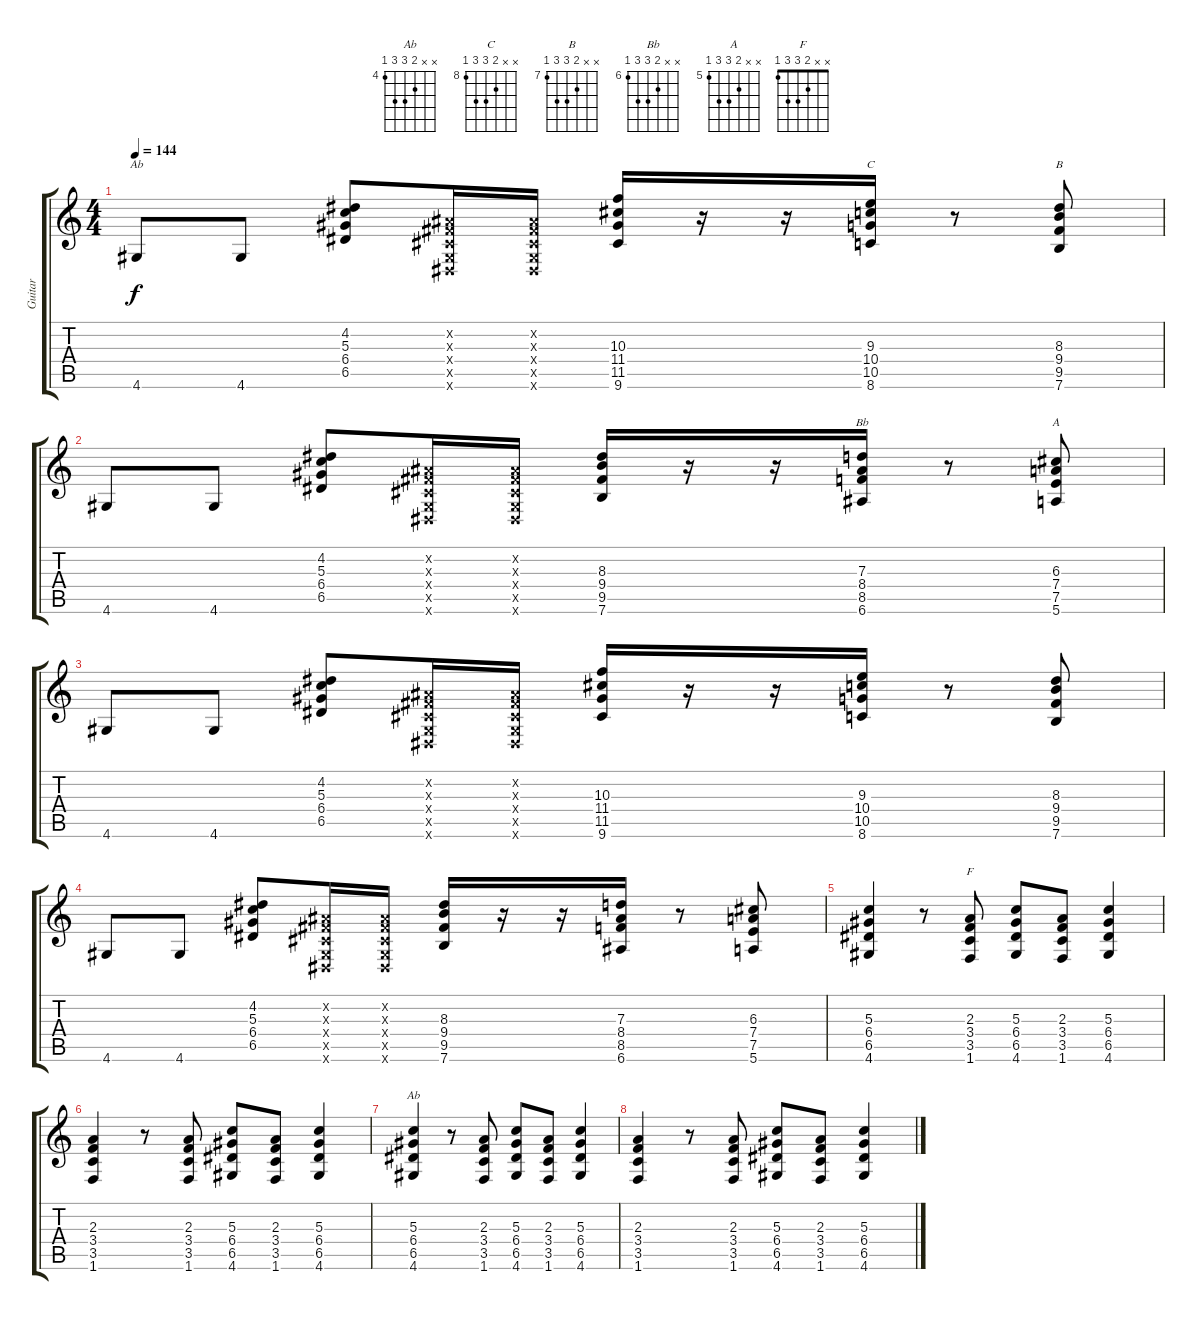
\track ("Guitar" "Guitar") {instrument distortionguitar}
\staff {score tabs}
\tuning (E4 B3 G3 D3 A2 E2) {hide}
\chord ("Ab" x x 5 6 6 4) {firstfret 2}
\chord ("C" x x 9 10 10 8) {firstfret 8}
\chord ("B" x x 8 9 9 7) {firstfret 7}
\chord ("Bb" x x 7 8 8 6) {firstfret 6}
\chord ("A" x x 6 7 7 5) {firstfret 5}
\chord ("F" x x 2 3 3 1)
\chord ("Ab" x x 5 6 6 4) {firstfret 4}
\ts (4 4)
\tempo 144
\clef g2
\ks c
4.6.8{ch "Ab" dy f} 4.6.8 (4.2 5.3 6.4 6.5).8 (-1.2{x} -1.3{x} -1.4{x} -1.5{x} -1.6{x}).16 (-1.2{x} -1.3{x} -1.4{x} -1.5{x} -1.6{x}).16 (10.3 11.4 11.5 9.6).16 r.16 r.16 (9.3 10.4 10.5 8.6).16{ch "C"} r.8 (8.3 9.4 9.5 7.6).8{ch "B"} |
4.6.8 4.6.8 (4.2 5.3 6.4 6.5).8 (-1.2{x} -1.3{x} -1.4{x} -1.5{x} -1.6{x}).16 (-1.2{x} -1.3{x} -1.4{x} -1.5{x} -1.6{x}).16 (8.3 9.4 9.5 7.6).16 r.16 r.16 (7.3 8.4 8.5 6.6).16{ch "Bb"} r.8 (6.3 7.4 7.5 5.6).8{ch "A"} |
4.6.8 4.6.8 (4.2 5.3 6.4 6.5).8 (-1.2{x} -1.3{x} -1.4{x} -1.5{x} -1.6{x}).16 (-1.2{x} -1.3{x} -1.4{x} -1.5{x} -1.6{x}).16 (10.3 11.4 11.5 9.6).16 r.16 r.16 (9.3 10.4 10.5 8.6).16 r.8 (8.3 9.4 9.5 7.6).8 |
4.6.8 4.6.8 (4.2 5.3 6.4 6.5).8 (-1.2{x} -1.3{x} -1.4{x} -1.5{x} -1.6{x}).16 (-1.2{x} -1.3{x} -1.4{x} -1.5{x} -1.6{x}).16 (8.3 9.4 9.5 7.6).16 r.16 r.16 (7.3 8.4 8.5 6.6).16 r.8 (6.3 7.4 7.5 5.6).8 |
(5.3 6.4 6.5 4.6).4 r.8 (2.3 3.4 3.5 1.6).8{ch "F"} (5.3 6.4 6.5 4.6).8 (2.3 3.4 3.5 1.6).8 (5.3 6.4 6.5 4.6).4 |
(2.3 3.4 3.5 1.6).4 r.8 (2.3 3.4 3.5 1.6).8 (5.3 6.4 6.5 4.6).8 (2.3 3.4 3.5 1.6).8 (5.3 6.4 6.5 4.6).4 |
(5.3 6.4 6.5 4.6).4{ch "Ab"} r.8 (2.3 3.4 3.5 1.6).8 (5.3 6.4 6.5 4.6).8 (2.3 3.4 3.5 1.6).8 (5.3 6.4 6.5 4.6).4 |
(2.3 3.4 3.5 1.6).4 r.8 (2.3 3.4 3.5 1.6).8 (5.3 6.4 6.5 4.6).8 (2.3 3.4 3.5 1.6).8 (5.3 6.4 6.5 4.6).4
